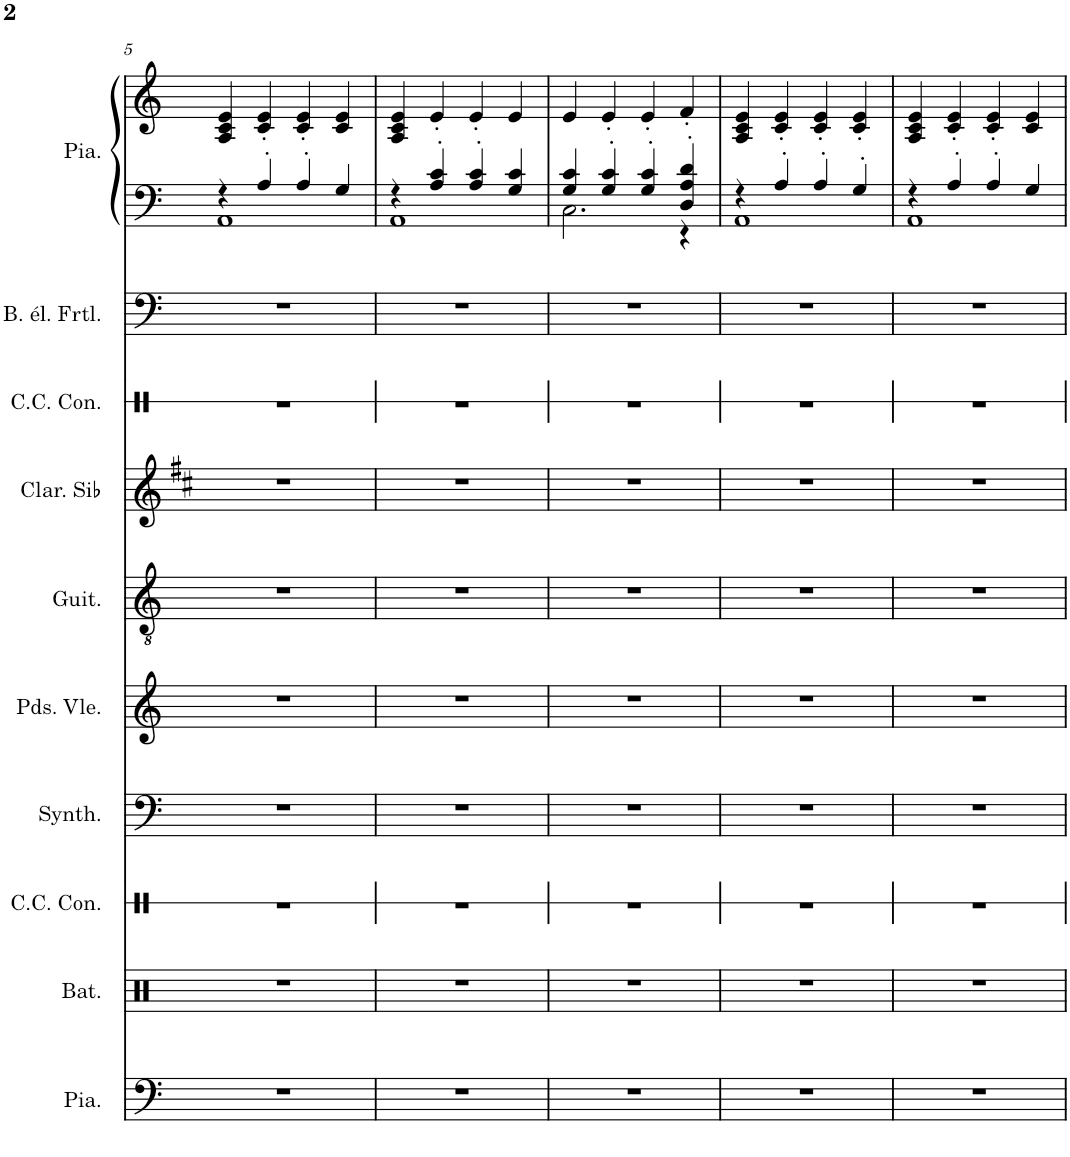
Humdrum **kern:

**kern	**kern	**kern	**kern	**kern	**kern	**kern	**kern	**kern	**kern	**kern
*part10	*part9	*part8	*part7	*part6	*part5	*part4	*part3	*part2	*part1	*part1
*staff11	*staff10	*staff9	*staff8	*staff7	*staff6	*staff5	*staff4	*staff3	*staff2	*staff1
*I"Piano	*I"Batterie	*I"Caisse claire de concert	*I"Synthétiseur Pad	*I"Pardessus de viole	*I"Guitare acoustique	*I"Clarinette en Sib	*I"Caisse claire de concert	*I"Basse électrique fretless	*I"Piano, Stay	*
*I'Pia.	*I'Bat.	*I'C.C. Con.	*I'Synth.	*I'Pds. Vle.	*I'Guit.	*I'Clar. Sib	*I'C.C. Con.	*I'B. él. Frtl.	*I'Pia.	*
!!LO:PB:g=z
*clefF4	*clefX	*clefX	*clefF4	*clefG2	*clefGv2	*clefG2	*clefX	*clefF4	*clefF4	*clefG2
*	*	*	*	*	*	*Trd1c2	*	*Trd7c12	*	*
*k[]	*k[]	*k[]	*k[]	*k[]	*k[]	*k[f#c#]	*k[]	*k[]	*k[]	*k[]
*M4/4	*M4/4	*M4/4	*M4/4	*M4/4	*M4/4	*M4/4	*M4/4	*M4/4	*M4/4	*M4/4
=5	=5	=5	=5	=5	=5	=5	=5	=5	=5	=5
*	*	*	*	*	*	*	*	*	*^	*
1r	1r	1r	1r	1r	1r	1r	1r	1r	4r	1AA	4A/ 4c/ 4e/
.	.	.	.	.	.	.	.	.	4A'/	.	4c/' 4e/'
.	.	.	.	.	.	.	.	.	4A'/	.	4c/' 4e/'
.	.	.	.	.	.	.	.	.	4G/	.	4c/ 4e/
=6	=6	=6	=6	=6	=6	=6	=6	=6	=6	=6	=6
1r	1r	1r	1r	1r	1r	1r	1r	1r	4r	1AA	4A/ 4c/ 4e/
.	.	.	.	.	.	.	.	.	4A/' 4c/'	.	4e'/
.	.	.	.	.	.	.	.	.	4A/' 4c/'	.	4e'/
.	.	.	.	.	.	.	.	.	4G/ 4c/	.	4e/
=7	=7	=7	=7	=7	=7	=7	=7	=7	=7	=7	=7
1r	1r	1r	1r	1r	1r	1r	1r	1r	4G/ 4c/	2.C\	4e/
.	.	.	.	.	.	.	.	.	4G/' 4c/'	.	4e'/
.	.	.	.	.	.	.	.	.	4G/' 4c/'	.	4e'/
.	.	.	.	.	.	.	.	.	4D/' 4A/' 4d/'	4r	4f'/
=8	=8	=8	=8	=8	=8	=8	=8	=8	=8	=8	=8
1r	1r	1r	1r	1r	1r	1r	1r	1r	4r	1AA	4A/ 4c/ 4e/
.	.	.	.	.	.	.	.	.	4A'/	.	4c/' 4e/'
.	.	.	.	.	.	.	.	.	4A'/	.	4c/' 4e/'
.	.	.	.	.	.	.	.	.	4G'/	.	4c/' 4e/'
=9	=9	=9	=9	=9	=9	=9	=9	=9	=9	=9	=9
1r	1r	1r	1r	1r	1r	1r	1r	1r	4r	1AA	4A/ 4c/ 4e/
.	.	.	.	.	.	.	.	.	4A'/	.	4c/' 4e/'
.	.	.	.	.	.	.	.	.	4A'/	.	4c/' 4e/'
.	.	.	.	.	.	.	.	.	4G/	.	4c/ 4e/
*	*	*	*	*	*	*	*	*	*v	*v	*
=	=	=	=	=	=	=	=	=	=	=
*-	*-	*-	*-	*-	*-	*-	*-	*-	*-	*-
